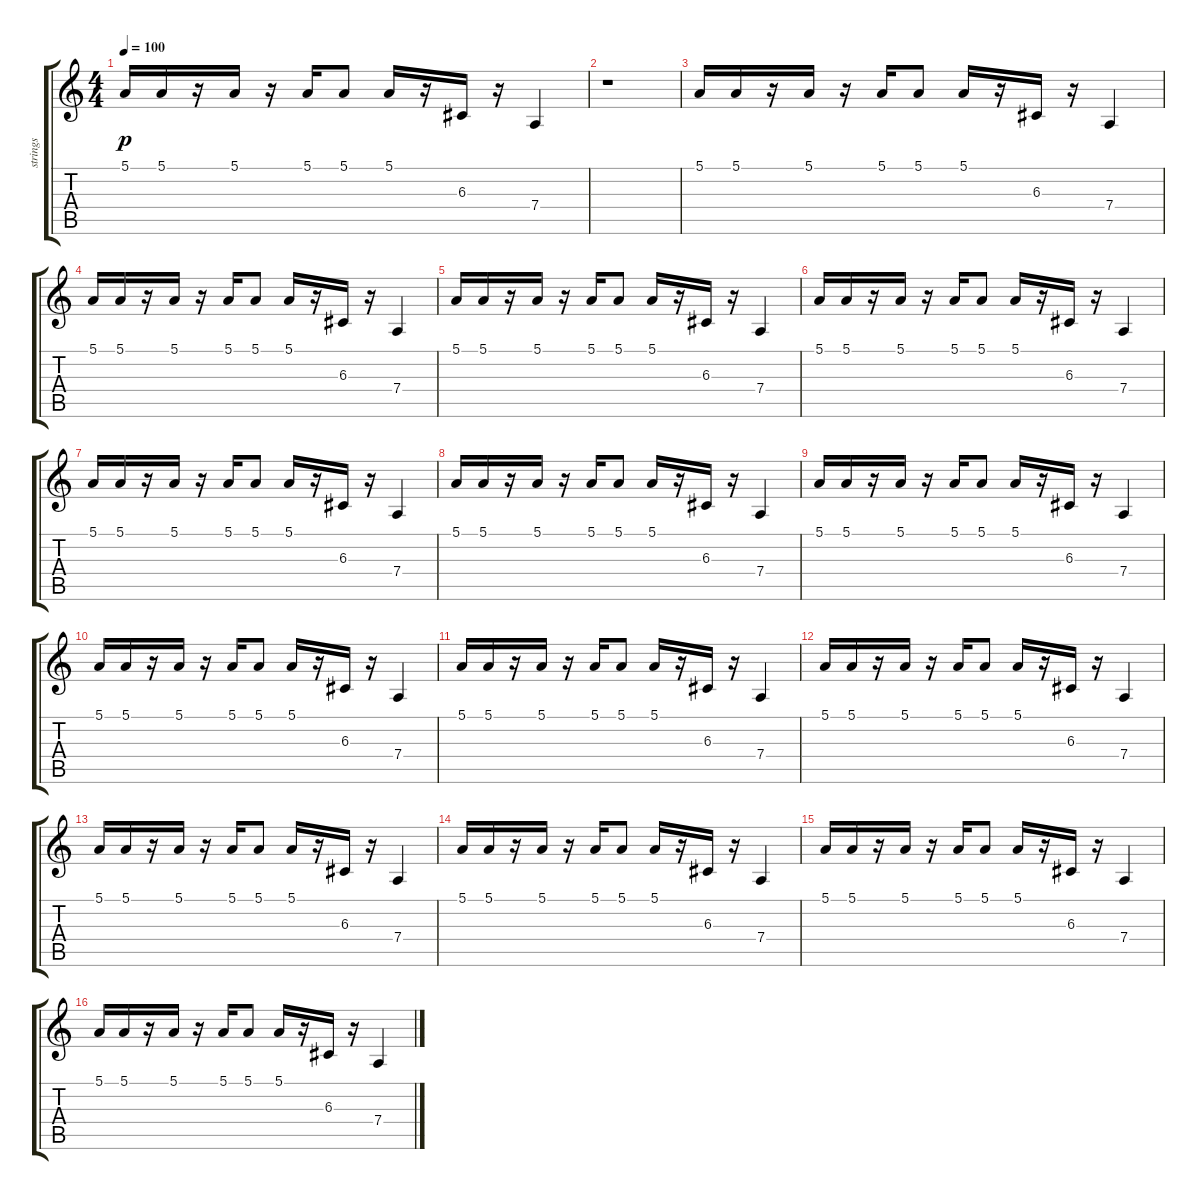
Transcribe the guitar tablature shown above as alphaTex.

\track ("strings" "strings") {instrument pizzicatostrings}
\staff {score tabs}
\tuning (E4 B3 G3 D3 A2 E2) {hide}
\ts (4 4)
\tempo 100
\clef g2
\ks c
5.1.16{dy p} 5.1.16 r.16 5.1.16 r.16 5.1.16 5.1.8 5.1.16 r.16 6.3.16 r.16 7.4.4 |
r.1 |
5.1.16 5.1.16 r.16 5.1.16 r.16 5.1.16 5.1.8 5.1.16 r.16 6.3.16 r.16 7.4.4 |
5.1.16 5.1.16 r.16 5.1.16 r.16 5.1.16 5.1.8 5.1.16 r.16 6.3.16 r.16 7.4.4 |
5.1.16 5.1.16 r.16 5.1.16 r.16 5.1.16 5.1.8 5.1.16 r.16 6.3.16 r.16 7.4.4 |
5.1.16 5.1.16 r.16 5.1.16 r.16 5.1.16 5.1.8 5.1.16 r.16 6.3.16 r.16 7.4.4 |
5.1.16 5.1.16 r.16 5.1.16 r.16 5.1.16 5.1.8 5.1.16 r.16 6.3.16 r.16 7.4.4 |
5.1.16 5.1.16 r.16 5.1.16 r.16 5.1.16 5.1.8 5.1.16 r.16 6.3.16 r.16 7.4.4 |
5.1.16 5.1.16 r.16 5.1.16 r.16 5.1.16 5.1.8 5.1.16 r.16 6.3.16 r.16 7.4.4 |
5.1.16 5.1.16 r.16 5.1.16 r.16 5.1.16 5.1.8 5.1.16 r.16 6.3.16 r.16 7.4.4 |
5.1.16 5.1.16 r.16 5.1.16 r.16 5.1.16 5.1.8 5.1.16 r.16 6.3.16 r.16 7.4.4 |
5.1.16 5.1.16 r.16 5.1.16 r.16 5.1.16 5.1.8 5.1.16 r.16 6.3.16 r.16 7.4.4 |
5.1.16 5.1.16 r.16 5.1.16 r.16 5.1.16 5.1.8 5.1.16 r.16 6.3.16 r.16 7.4.4 |
5.1.16 5.1.16 r.16 5.1.16 r.16 5.1.16 5.1.8 5.1.16 r.16 6.3.16 r.16 7.4.4 |
5.1.16 5.1.16 r.16 5.1.16 r.16 5.1.16 5.1.8 5.1.16 r.16 6.3.16 r.16 7.4.4 |
5.1.16 5.1.16 r.16 5.1.16 r.16 5.1.16 5.1.8 5.1.16 r.16 6.3.16 r.16 7.4.4
